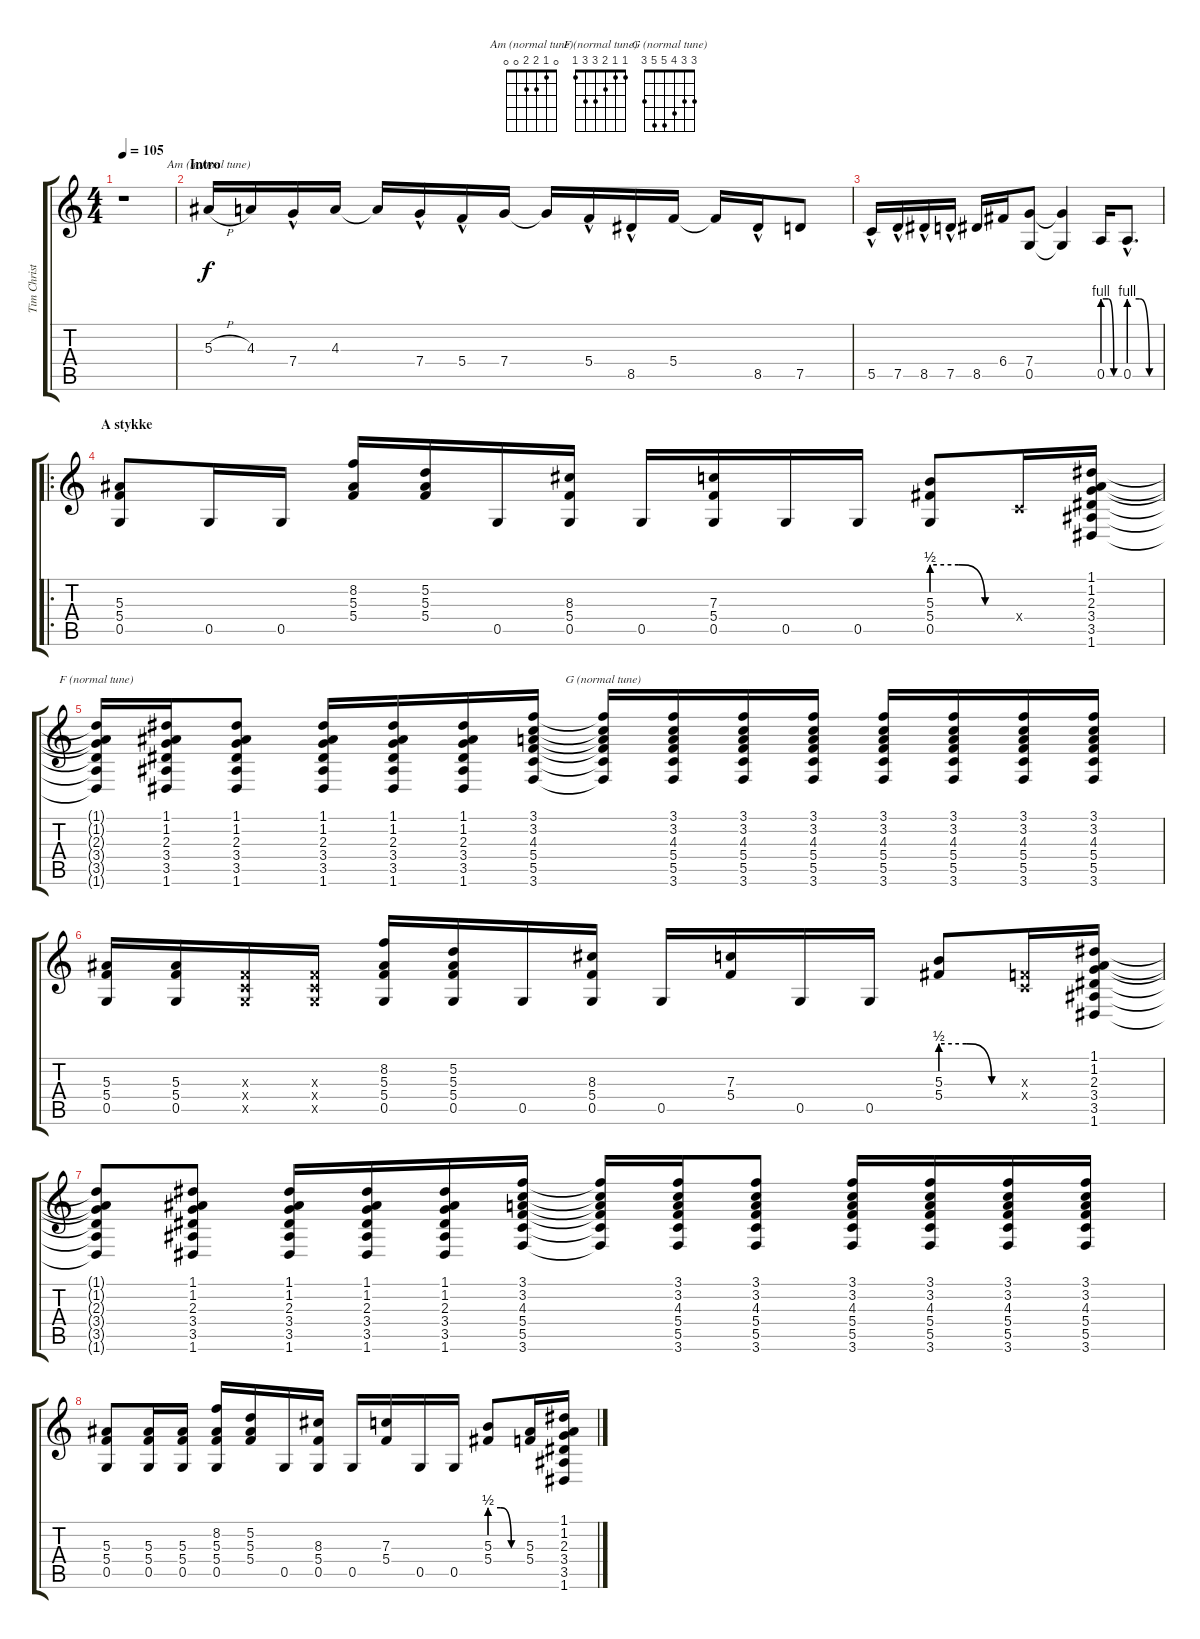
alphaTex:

\track ("Tim Christensen (Guitar 1)" "Tim Christ") {instrument distortionguitar}
\staff {score tabs}
\tuning (D4 A3 F3 C3 G2 D2) {hide}
\chord ("Am (normal tune)" 0 1 2 2 0 0)
\chord ("F (normal tune)" 1 1 2 3 3 1)
\chord ("G (normal tune)" 3 3 4 5 5 3)
\ts (4 4)
\tempo 105
\clef g2
\ks c
r.1{dy f instrument distortionguitar} |
\section ("" "Intro")
5.3{h}.16{ch "Am (normal tune)"} 4.3.16 7.4{hac}.16 4.3.16 4.3{t}.16 7.4{hac}.16 5.4{hac}.16 7.4.16 7.4{t}.16 5.4{hac}.16 8.5{hac}.16 5.4.16 5.4{t}.16 8.5{hac}.16 7.5.8 |
5.5{hac}.16 7.5{hac}.16 8.5{hac}.16 7.5{hac}.16 8.5.16 6.4.16 (7.4 0.5).8 (7.4{t} 0.5{t}).4 0.5{be (custom 0 4 20 4 40 0 60 0)}.16 0.5{be (custom 0 4 20 4 40 0 60 0) hac}.8{d} |
\ro
\section ("" "A stykke")
(5.3 5.4 0.5).8 0.5.16 0.5.16 (8.2 5.3 5.4).16 (5.2 5.3 5.4).16 0.5.16 (8.3 5.4 0.5).16 0.5.16 (7.3 5.4 0.5).16 0.5.16 0.5.16 (5.3{be (custom 0 2 20 2 40 0 60 0)} 5.4{be (custom 0 2 20 2 40 0 60 0)} 0.5).8 0.4{x}.16 (1.1 1.2 2.3 3.4 3.5 1.6).16 |
(1.1{t} 1.2{t} 2.3{t} 3.4{t} 3.5{t} 1.6{t}).16{ch "F (normal tune)"} (1.1 1.2 2.3 3.4 3.5 1.6).16 (1.1 1.2 2.3 3.4 3.5 1.6).8 (1.1 1.2 2.3 3.4 3.5 1.6).16 (1.1 1.2 2.3 3.4 3.5 1.6).16 (1.1 1.2 2.3 3.4 3.5 1.6).16 (3.1 3.2 4.3 5.4 5.5 3.6).16 (3.1{t} 3.2{t} 4.3{t} 5.4{t} 5.5{t} 3.6{t}).16{ch "G (normal tune)"} (3.1 3.2 4.3 5.4 5.5 3.6).16 (3.1 3.2 4.3 5.4 5.5 3.6).16 (3.1 3.2 4.3 5.4 5.5 3.6).16 (3.1 3.2 4.3 5.4 5.5 3.6).16 (3.1 3.2 4.3 5.4 5.5 3.6).16 (3.1 3.2 4.3 5.4 5.5 3.6).16 (3.1 3.2 4.3 5.4 5.5 3.6).16 |
(5.3 5.4 0.5).16 (5.3 5.4 0.5).16 (0.3{x} 0.4{x} 0.5{x}).16 (0.3{x} 0.4{x} 0.5{x}).16 (8.2 5.3 5.4 0.5).16 (5.2 5.3 5.4 0.5).16 0.5.16 (8.3 5.4 0.5).16 0.5.16 (7.3 5.4).16 0.5.16 0.5.16 (5.3{be (custom 0 2 20 2 40 0 60 0)} 5.4{be (custom 0 2 20 2 40 0 60 0)}).8 (0.3{x} 0.4{x}).16 (1.1 1.2 2.3 3.4 3.5 1.6).16 |
(1.1{t} 1.2{t} 2.3{t} 3.4{t} 3.5{t} 1.6{t}).8 (1.1 1.2 2.3 3.4 3.5 1.6).8 (1.1 1.2 2.3 3.4 3.5 1.6).16 (1.1 1.2 2.3 3.4 3.5 1.6).16 (1.1 1.2 2.3 3.4 3.5 1.6).16 (3.1 3.2 4.3 5.4 5.5 3.6).16 (3.1{t} 3.2{t} 4.3{t} 5.4{t} 5.5{t} 3.6{t}).16 (3.1 3.2 4.3 5.4 5.5 3.6).16 (3.1 3.2 4.3 5.4 5.5 3.6).8 (3.1 3.2 4.3 5.4 5.5 3.6).16 (3.1 3.2 4.3 5.4 5.5 3.6).16 (3.1 3.2 4.3 5.4 5.5 3.6).16 (3.1 3.2 4.3 5.4 5.5 3.6).16 |
(5.3 5.4 0.5).8 (5.3 5.4 0.5).16 (5.3 5.4 0.5).16 (8.2 5.3 5.4 0.5).16 (5.2 5.3 5.4).16 0.5.16 (8.3 5.4 0.5).16 0.5.16 (7.3 5.4).16 0.5.16 0.5.16 (5.3{be (custom 0 2 20 2 40 0 60 0)} 5.4{be (custom 0 2 20 2 40 0 60 0)}).8 (5.3 5.4).16 (1.1 1.2 2.3 3.4 3.5 1.6).16
